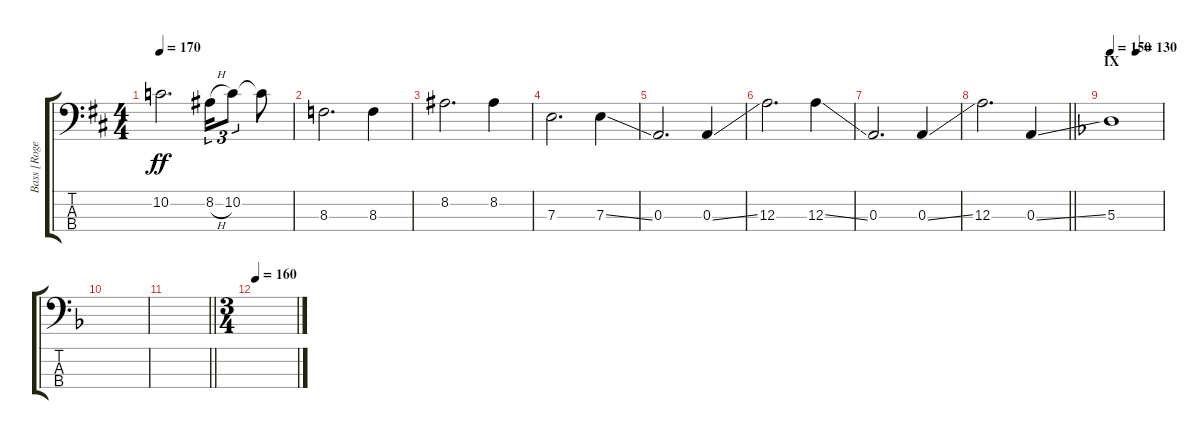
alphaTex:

\track ("Bass [Roger Waters]" "Bass [Roge") {instrument electricbassfinger}
\staff {score tabs}
\tuning (G2 D2 A1 E1) {hide}
\ts (4 4)
\tempo 170
\clef f4
\ks d
10.2.2{d dy ff} 8.2{h}.16{tu (3 2)} 10.2.8{tu (3 2)} 10.2{t}.8 |
8.3.2{d} 8.3.4 |
8.2.2{d} 8.2.4 |
7.3.2{d} 7.3{ss}.4 |
0.3.2{d} 0.3{ss}.4 |
12.3.2{d} 12.3{ss}.4 |
0.3.2{d} 0.3{ss}.4 |
\barLineRight lightlight
12.3.2{d} 0.3{ss}.4 |
\section ("" "IX")
\tempo 150
\tempo (130 0.5)
\ks dminor
5.3.1 |
|
\barLineRight lightlight
|
\ts (3 4)
\tempo 160
